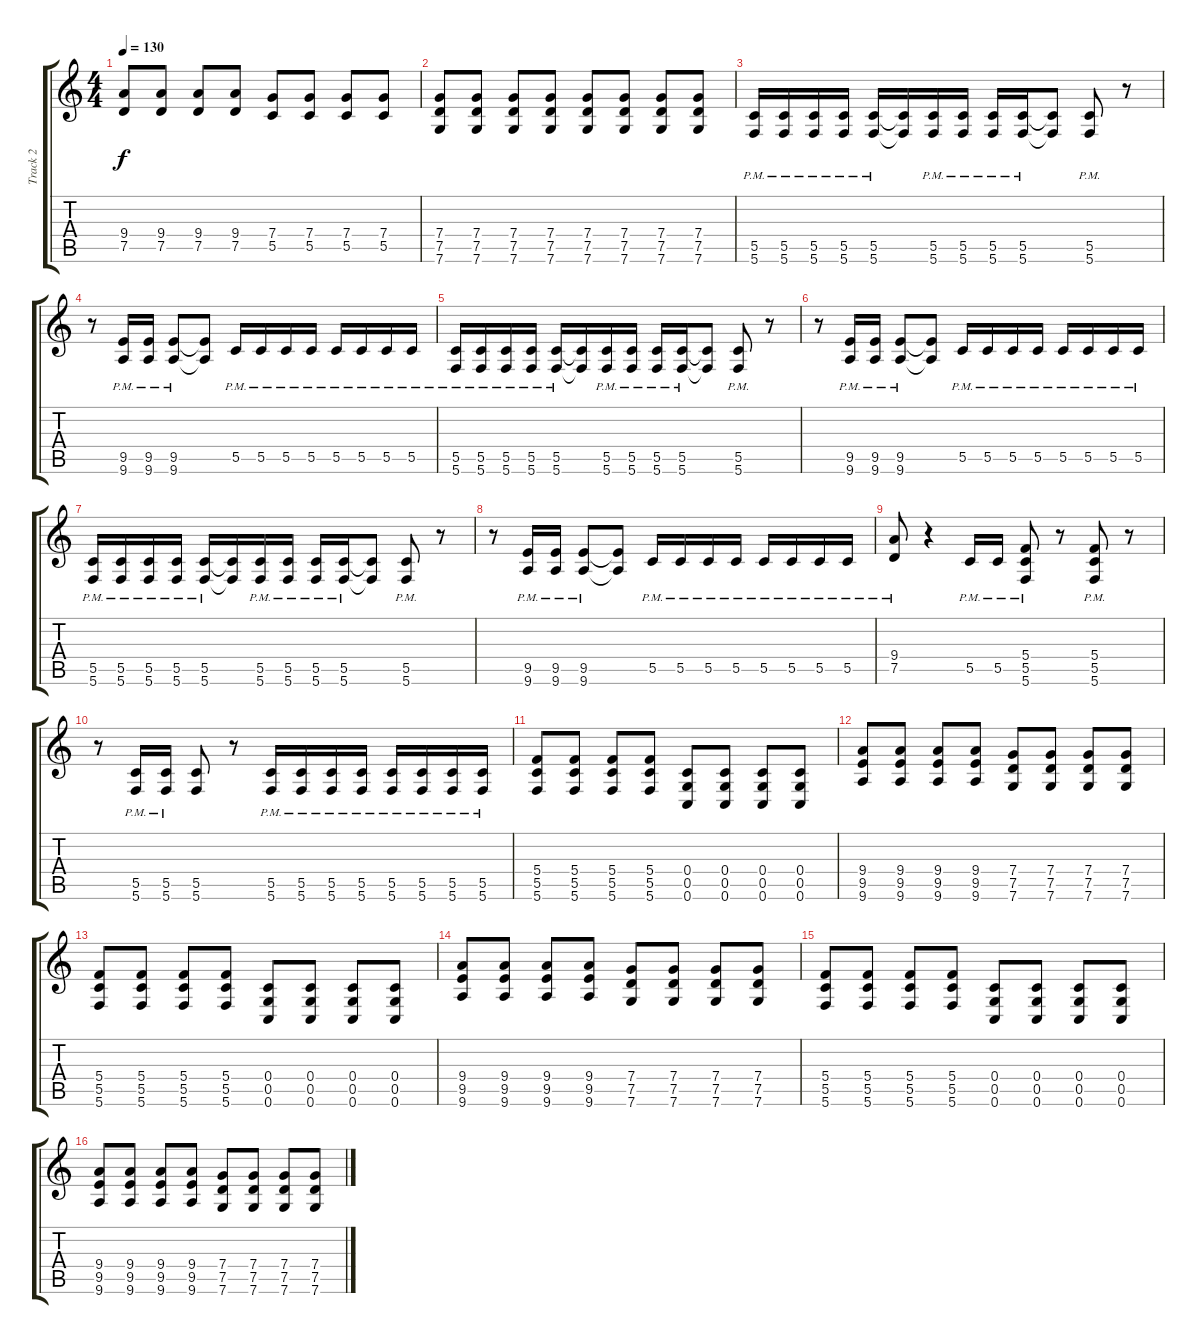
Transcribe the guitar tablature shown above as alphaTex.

\track ("Track 2" "Track 2") {instrument distortionguitar}
\staff {score tabs}
\tuning (D4 A3 F3 C3 G2 C2) {hide}
\ts (4 4)
\tempo 130
\clef g2
\ks c
(9.4 7.5).8{dy f} (9.4 7.5).8 (9.4 7.5).8 (9.4 7.5).8 (7.4 5.5).8 (7.4 5.5).8 (7.4 5.5).8 (7.4 5.5).8 |
(7.4 7.5 7.6).8 (7.4 7.5 7.6).8 (7.4 7.5 7.6).8 (7.4 7.5 7.6).8 (7.4 7.5 7.6).8 (7.4 7.5 7.6).8 (7.4 7.5 7.6).8 (7.4 7.5 7.6).8 |
(5.5{pm} 5.6{pm}).16 (5.5{pm} 5.6{pm}).16 (5.5{pm} 5.6{pm}).16 (5.5{pm} 5.6{pm}).16 (5.5{pm} 5.6{pm}).16 (5.5{t} 5.6{t}).16 (5.5{pm} 5.6{pm}).16 (5.5{pm} 5.6{pm}).16 (5.5{pm} 5.6{pm}).16 (5.5{pm} 5.6{pm}).16 (5.5{t} 5.6{t}).8 (5.5{pm} 5.6{pm}).8 r.8 |
r.8 (9.5{pm} 9.6{pm}).16 (9.5{pm} 9.6{pm}).16 (9.5{pm} 9.6{pm}).8 (9.5{t} 9.6{t}).8 5.5{pm}.16 5.5{pm}.16 5.5{pm}.16 5.5{pm}.16 5.5{pm}.16 5.5{pm}.16 5.5{pm}.16 5.5{pm}.16 |
(5.5{pm} 5.6{pm}).16 (5.5{pm} 5.6{pm}).16 (5.5{pm} 5.6{pm}).16 (5.5{pm} 5.6{pm}).16 (5.5{pm} 5.6{pm}).16 (5.5{t} 5.6{t}).16 (5.5{pm} 5.6{pm}).16 (5.5{pm} 5.6{pm}).16 (5.5{pm} 5.6{pm}).16 (5.5{pm} 5.6{pm}).16 (5.5{t} 5.6{t}).8 (5.5{pm} 5.6{pm}).8 r.8 |
r.8 (9.5{pm} 9.6{pm}).16 (9.5{pm} 9.6{pm}).16 (9.5{pm} 9.6{pm}).8 (9.5{t} 9.6{t}).8 5.5{pm}.16 5.5{pm}.16 5.5{pm}.16 5.5{pm}.16 5.5{pm}.16 5.5{pm}.16 5.5{pm}.16 5.5{pm}.16 |
(5.5{pm} 5.6{pm}).16 (5.5{pm} 5.6{pm}).16 (5.5{pm} 5.6{pm}).16 (5.5{pm} 5.6{pm}).16 (5.5{pm} 5.6{pm}).16 (5.5{t} 5.6{t}).16 (5.5{pm} 5.6{pm}).16 (5.5{pm} 5.6{pm}).16 (5.5{pm} 5.6{pm}).16 (5.5{pm} 5.6{pm}).16 (5.5{t} 5.6{t}).8 (5.5{pm} 5.6{pm}).8 r.8 |
r.8 (9.5{pm} 9.6{pm}).16 (9.5{pm} 9.6{pm}).16 (9.5{pm} 9.6{pm}).8 (9.5{t} 9.6{t}).8 5.5{pm}.16 5.5{pm}.16 5.5{pm}.16 5.5{pm}.16 5.5{pm}.16 5.5{pm}.16 5.5{pm}.16 5.5{pm}.16 |
(9.4{pm} 7.5{pm}).8 r.4 5.5{pm}.16 5.5{pm}.16 (5.4{pm} 5.5{pm} 5.6{pm}).8 r.8 (5.4{pm} 5.5{pm} 5.6{pm}).8 r.8 |
r.8 (5.5{pm} 5.6{pm}).16 (5.5{pm} 5.6{pm}).16 (5.5 5.6).8 r.8 (5.5{pm} 5.6{pm}).16 (5.5{pm} 5.6{pm}).16 (5.5{pm} 5.6{pm}).16 (5.5{pm} 5.6{pm}).16 (5.5{pm} 5.6{pm}).16 (5.5{pm} 5.6{pm}).16 (5.5{pm} 5.6{pm}).16 (5.5{pm} 5.6{pm}).16 |
(5.4 5.5 5.6).8 (5.4 5.5 5.6).8 (5.4 5.5 5.6).8 (5.4 5.5 5.6).8 (0.4 0.5 0.6).8 (0.4 0.5 0.6).8 (0.4 0.5 0.6).8 (0.4 0.5 0.6).8 |
(9.4 9.5 9.6).8 (9.4 9.5 9.6).8 (9.4 9.5 9.6).8 (9.4 9.5 9.6).8 (7.4 7.5 7.6).8 (7.4 7.5 7.6).8 (7.4 7.5 7.6).8 (7.4 7.5 7.6).8 |
(5.4 5.5 5.6).8 (5.4 5.5 5.6).8 (5.4 5.5 5.6).8 (5.4 5.5 5.6).8 (0.4 0.5 0.6).8 (0.4 0.5 0.6).8 (0.4 0.5 0.6).8 (0.4 0.5 0.6).8 |
(9.4 9.5 9.6).8 (9.4 9.5 9.6).8 (9.4 9.5 9.6).8 (9.4 9.5 9.6).8 (7.4 7.5 7.6).8 (7.4 7.5 7.6).8 (7.4 7.5 7.6).8 (7.4 7.5 7.6).8 |
(5.4 5.5 5.6).8 (5.4 5.5 5.6).8 (5.4 5.5 5.6).8 (5.4 5.5 5.6).8 (0.4 0.5 0.6).8 (0.4 0.5 0.6).8 (0.4 0.5 0.6).8 (0.4 0.5 0.6).8 |
(9.4 9.5 9.6).8 (9.4 9.5 9.6).8 (9.4 9.5 9.6).8 (9.4 9.5 9.6).8 (7.4 7.5 7.6).8 (7.4 7.5 7.6).8 (7.4 7.5 7.6).8 (7.4 7.5 7.6).8
